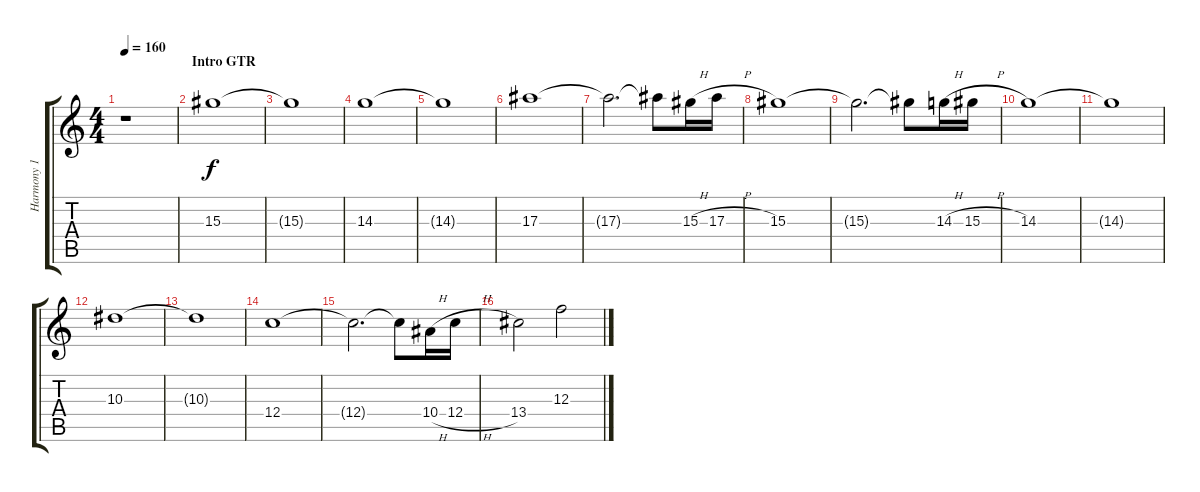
\track ("Harmony 1" "Harmony 1") {instrument overdrivenguitar}
\staff {score tabs}
\tuning (D4 A3 F3 C3 G2 C2) {hide}
\ts (4 4)
\tempo 160
\clef g2
\ks aminor
r.1{dy f} |
\section ("" "Intro GTR")
15.3.1 |
15.3{t}.1 |
14.3.1 |
14.3{t}.1 |
17.3.1 |
17.3{t}.2{d} 17.3{t}.8 15.3{h}.16 17.3{h}.16 |
15.3.1 |
15.3{t}.2{d} 15.3{t}.8 14.3{h}.16 15.3{h}.16 |
14.3.1 |
14.3{t}.1 |
10.3.1 |
10.3{t}.1 |
12.4.1 |
12.4{t}.2{d} 12.4{t}.8 10.4{h}.16 12.4{h}.16 |
13.4.2 12.3.2
